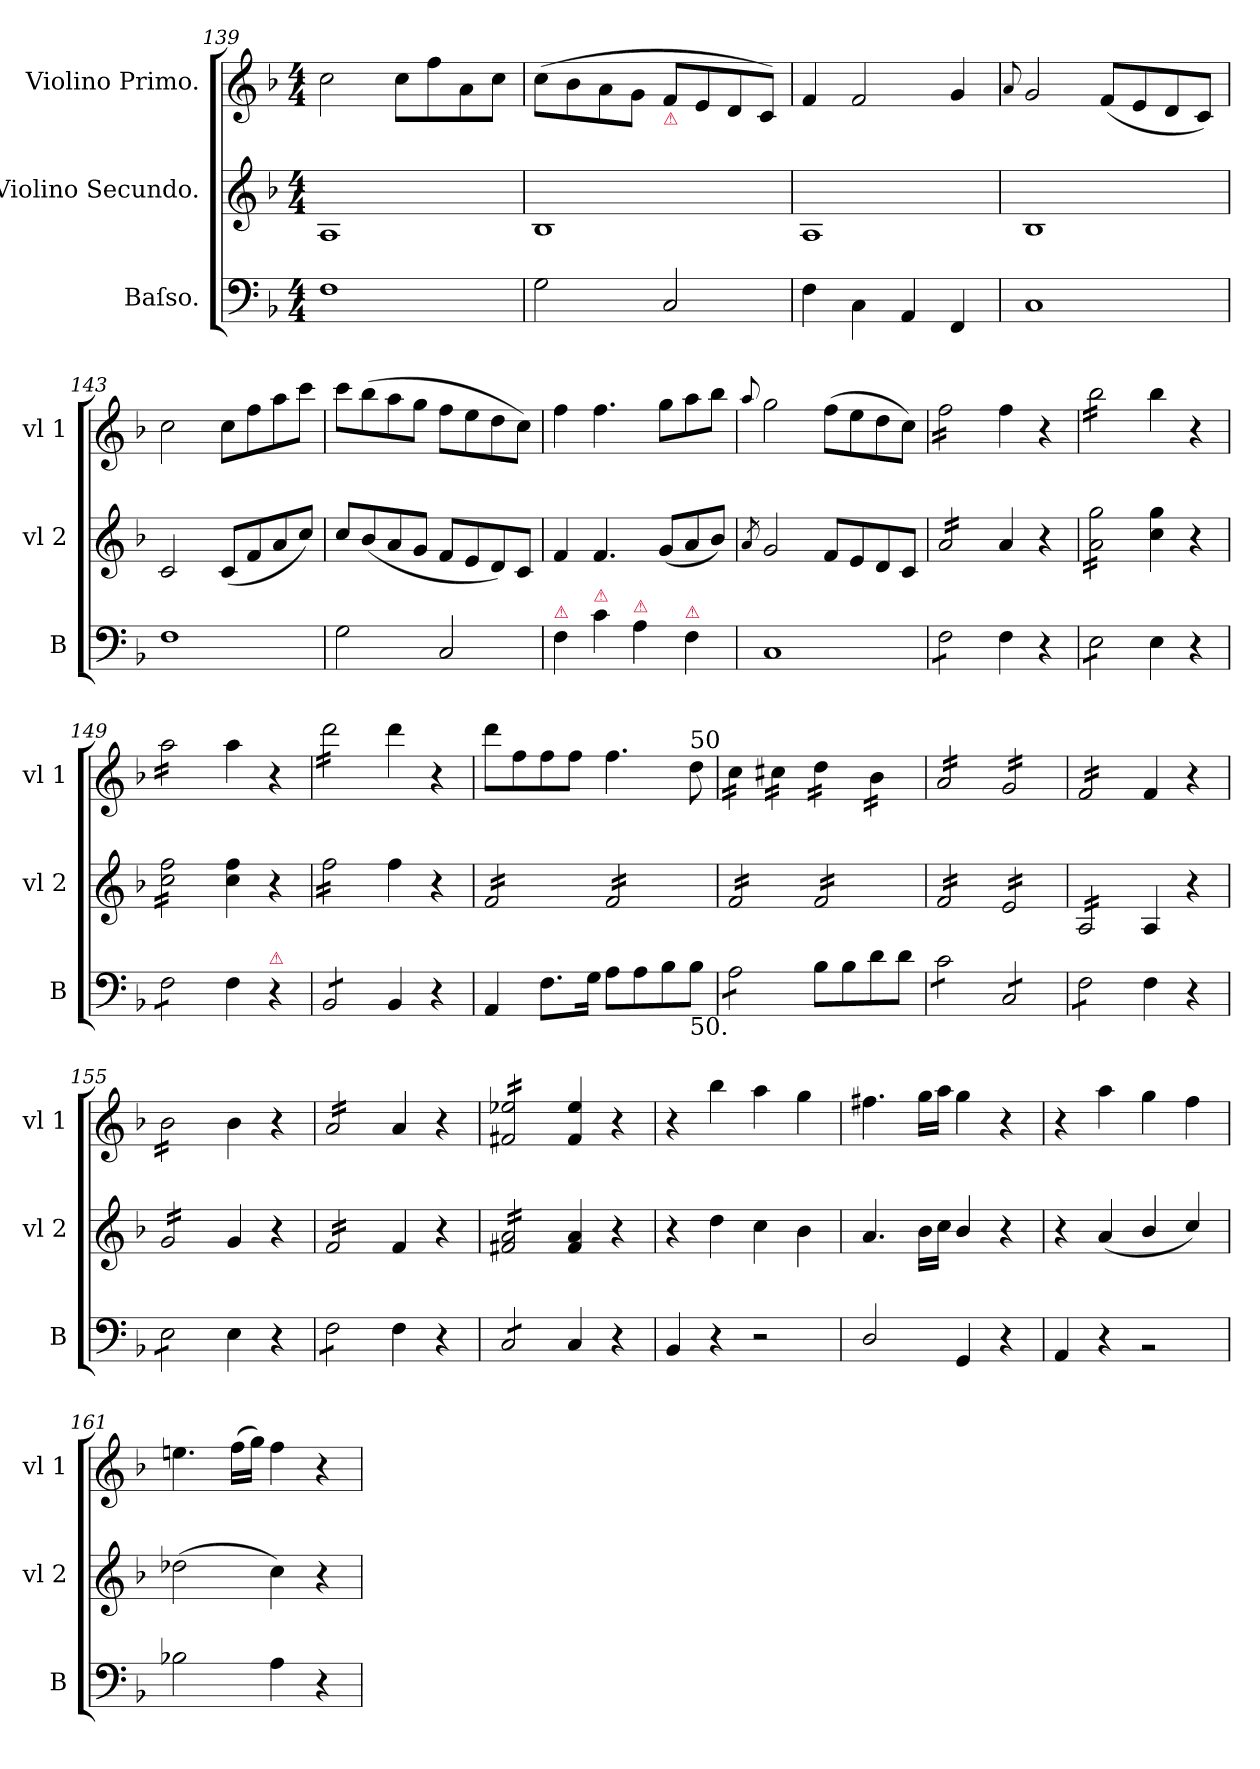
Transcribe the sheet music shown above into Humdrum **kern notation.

**kern	**kern	**kern
*part3	*part2	*part1
*staff3	*staff2	*staff1
*I"Baſso.	*I"Violino Secundo.	*I"Violino Primo.
*I'B	*I'vl 2	*I'vl 1
*clefF4	*clefG2	*clefG2
*k[b-]	*k[b-]	*k[b-]
*F:	*F:	*F:
*M4/4	*M4/4	*M4/4
=139	=139	=139
1F	1A	2cc\
.	.	8cc\L
.	.	8ff\
.	.	8a\
.	.	8cc\J
=140	=140	=140
2G\	1B-	(8cc\L
.	.	8b-\
.	.	8a\
.	.	8g\J
!	!	!LO:TX:b:color=crimson:t=⚠
2C/	.	8f/L
.	.	8e/
.	.	8d/
.	.	8c/J)
=141	=141	=141
4F\	1A	4f/
4C\	.	2f/
4AA/	.	.
4FF/	.	4g/
=142	=142	=142
.	.	8qqa/
1C	1B-	2g/
.	.	(8f/L
.	.	8e/
.	.	8d/
.	.	8c/J)
=143	=143	=143
1F	2c/	2cc\
.	(8c/L	8cc\L
.	8f/	8ff\
.	8a/	8aa\
.	8cc/J)	8ccc\J
=144	=144	=144
2G\	8cc/L	8ccc\L
.	(8b-/	(8bb-\
.	8a/	8aa\
.	8g/J	8gg\J
2C/	8f/L	8ff\L
.	8e/	8ee\
.	8d/)	8dd\
.	8c/J	8cc\J)
=145	=145	=145
!LO:TX:a:color=crimson:t=⚠	!	!
4F\	4f/	4ff\
!LO:TX:a:color=crimson:t=⚠	!	!
4c\	4.f/	4.ff\
!LO:TX:a:color=crimson:t=⚠	!	!
4A\	.	.
.	(8g/L	8gg\L
!LO:TX:a:color=crimson:t=⚠	!	!
4F\	8a/	8aa\
.	8b-/J)	8bb-\J
=146	=146	=146
.	8qa/	8qqaa/
1C	2g/	2gg\
.	8f/L	(8ff\L
.	8e/	8ee\
.	8d/	8dd\
.	8c/J	8cc\J)
=147	=147	=147
*tremolo	*	*
*	*tremolo	*
*	*	*tremolo
8F\L	16a/LL	16ff\LL
.	16a/	16ff\
8F\	16a/	16ff\
.	16a/	16ff\
8F\	16a/	16ff\
.	16a/	16ff\
8F\J	16a/	16ff\
*Xtremolo	*	*
.	16a/JJ	16ff\JJ
*	*	*Xtremolo
*	*Xtremolo	*
4F\	4a/	4ff\
4r	4r	4r
=148	=148	=148
*tremolo	*	*
*	*tremolo	*
*	*	*tremolo
8E\L	16a\ 16gg\LL	16bb-\LL
.	16a\ 16gg\	16bb-\
8E\	16a\ 16gg\	16bb-\
.	16a\ 16gg\	16bb-\
8E\	16a\ 16gg\	16bb-\
.	16a\ 16gg\	16bb-\
8E\J	16a\ 16gg\	16bb-\
*Xtremolo	*	*
.	16a\ 16gg\JJ	16bb-\JJ
*	*	*Xtremolo
*	*Xtremolo	*
4E\	4cc\ 4gg\	4bb-\
4r	4r	4r
=149	=149	=149
*tremolo	*	*
*	*tremolo	*
*	*	*tremolo
8F\L	16cc\ 16ff\LL	16aa\LL
.	16cc\ 16ff\	16aa\
8F\	16cc\ 16ff\	16aa\
.	16cc\ 16ff\	16aa\
8F\	16cc\ 16ff\	16aa\
.	16cc\ 16ff\	16aa\
8F\J	16cc\ 16ff\	16aa\
*Xtremolo	*	*
.	16cc\ 16ff\JJ	16aa\JJ
*	*	*Xtremolo
*	*Xtremolo	*
4F\	4cc\ 4ff\	4aa\
!LO:TX:a:color=crimson:t=⚠	!	!
4r	4r	4r
=150	=150	=150
*tremolo	*	*
*	*tremolo	*
*	*	*tremolo
8BB-/L	16ff\LL	16ddd\LL
.	16ff\	16ddd\
8BB-/	16ff\	16ddd\
.	16ff\	16ddd\
8BB-/	16ff\	16ddd\
.	16ff\	16ddd\
8BB-/J	16ff\	16ddd\
*Xtremolo	*	*
.	16ff\JJ	16ddd\JJ
*	*	*Xtremolo
*	*Xtremolo	*
4BB-/	4ff\	4ddd\
4r	4r	4r
=151	=151	=151
*	*tremolo	*
4AA/	16f/LL	8ddd\L
.	16f/	.
.	16f/	8ff\
.	16f/	.
8.F\L	16f/	8ff\
.	16f/	.
.	16f/	8ff\J
16G\Jk	16f/JJ	.
8A\L	16f/LL	4.ff\
.	16f/	.
8A\	16f/	.
.	16f/	.
8B-\	16f/	.
.	16f/	.
!	!	!LO:TX:a:t=50
!LO:TX:b:t=50.	!	!
8B-\J	16f/	8dd\
.	16f/JJ	.
=152	=152	=152
*tremolo	*	*
*	*	*tremolo
8A\L	16f/LL	16cc\LL
.	16f/	16cc\
8A\	16f/	16cc\
.	16f/	16cc\JJ
8A\	16f/	16cc#X\LL
.	16f/	16cc#X\
8A\J	16f/	16cc#X\
*Xtremolo	*	*
.	16f/JJ	16cc#X\JJ
8B-\L	16f/LL	16dd\LL
.	16f/	16dd\
8B-\	16f/	16dd\
.	16f/	16dd\JJ
8d\	16f/	16b-\LL
.	16f/	16b-\
8d\J	16f/	16b-\
.	16f/JJ	16b-\JJ
=153	=153	=153
*tremolo	*	*
8c\L	16f/LL	16a/LL
.	16f/	16a/
8c\	16f/	16a/
.	16f/	16a/
8c\	16f/	16a/
.	16f/	16a/
8c\J	16f/	16a/
.	16f/JJ	16a/JJ
8C/L	16e/LL	16g/LL
.	16e/	16g/
8C/	16e/	16g/
.	16e/	16g/
8C/	16e/	16g/
.	16e/	16g/
8C/J	16e/	16g/
.	16e/JJ	16g/JJ
=154	=154	=154
8F\L	16A/LL	16f/LL
.	16A/	16f/
8F\	16A/	16f/
.	16A/	16f/
8F\	16A/	16f/
.	16A/	16f/
8F\J	16A/	16f/
*Xtremolo	*	*
.	16A/JJ	16f/JJ
*	*	*Xtremolo
*	*Xtremolo	*
4F\	4A/	4f/
4r	4r	4r
=155	=155	=155
*tremolo	*	*
*	*tremolo	*
*	*	*tremolo
8E\L	16g/LL	16b-\LL
.	16g/	16b-\
8E\	16g/	16b-\
.	16g/	16b-\
8E\	16g/	16b-\
.	16g/	16b-\
8E\J	16g/	16b-\
*Xtremolo	*	*
.	16g/JJ	16b-\JJ
*	*	*Xtremolo
*	*Xtremolo	*
4E\	4g/	4b-\
4r	4r	4r
=156	=156	=156
*tremolo	*	*
*	*tremolo	*
*	*	*tremolo
8F\L	16f/LL	16a/LL
.	16f/	16a/
8F\	16f/	16a/
.	16f/	16a/
8F\	16f/	16a/
.	16f/	16a/
8F\J	16f/	16a/
*Xtremolo	*	*
.	16f/JJ	16a/JJ
*	*	*Xtremolo
*	*Xtremolo	*
4F\	4f/	4a/
4r	4r	4r
=157	=157	=157
*tremolo	*	*
*	*tremolo	*
*	*	*tremolo
8C/L	16f#X/ 16a/LL	16f#X/ 16ee-X/LL
.	16f#X/ 16a/	16f#X/ 16ee-X/
8C/	16f#X/ 16a/	16f#X/ 16ee-X/
.	16f#X/ 16a/	16f#X/ 16ee-X/
8C/	16f#X/ 16a/	16f#X/ 16ee-X/
.	16f#X/ 16a/	16f#X/ 16ee-X/
8C/J	16f#X/ 16a/	16f#X/ 16ee-X/
*Xtremolo	*	*
.	16f#X/ 16a/JJ	16f#X/ 16ee-X/JJ
*	*	*Xtremolo
*	*Xtremolo	*
4C/	4f#/ 4a/	4f#/ 4ee-/
4r	4r	4r
=158	=158	=158
4BB-/	4r	4r
4r	4dd\	4bb-\
2r	4cc\	4aa\
.	4b-\	4gg\
=159	=159	=159
2D/	4.a/	4.ff#X\
.	16b-\LL	16gg\LL
.	16cc\JJ	16aa\JJ
4GG/	4b-/	4gg\
4r	4r	4r
=160	=160	=160
4AA/	4r	4r
4r	(4a/	4aa\
2rBB	4b-/	4gg\
.	4cc/)	4ff\
=161	=161	=161
2B-X\	(2dd-X\	4.een\
.	.	(16ff\LL
.	.	16gg\JJ)
4A\	4cc\)	4ff\
4r	4r	4r
=	=	=
*-	*-	*-
